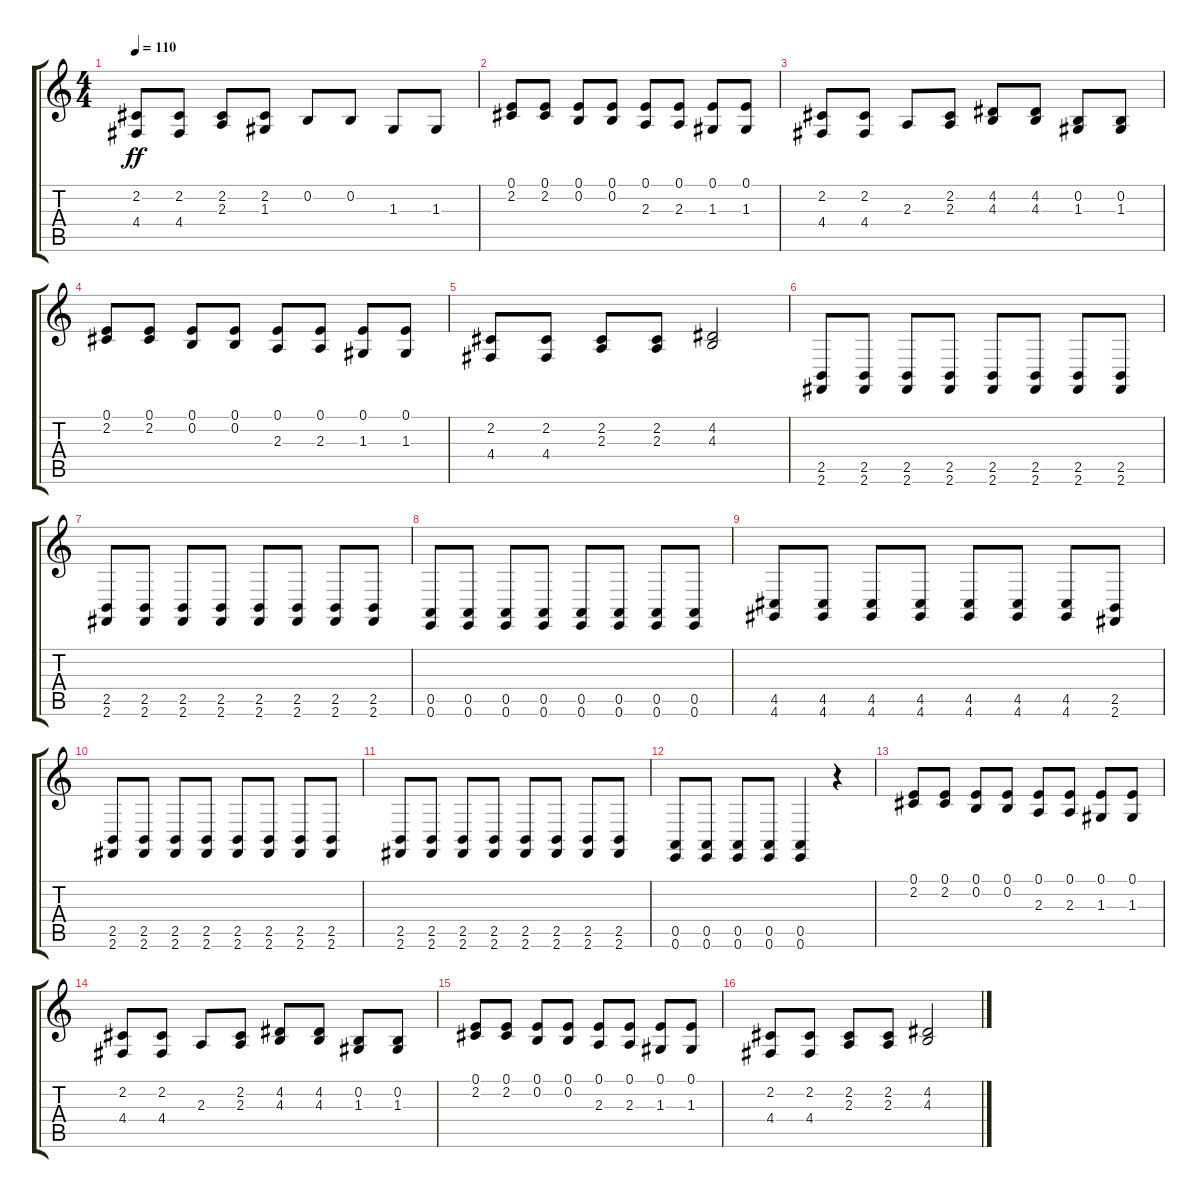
\track "" {instrument acousticgrandpiano}
\staff {score tabs}
\tuning (E4 B3 G3 D3 A2 E2) {hide}
\ts (4 4)
\tempo 110
\clef g2
\ks c
(2.2 4.4).8{dy ff} (2.2 4.4).8 (2.2 2.3).8 (2.2 1.3).8 0.2.8 0.2.8 1.3.8 1.3.8 |
(0.1 2.2).8 (0.1 2.2).8 (0.1 0.2).8 (0.1 0.2).8 (0.1 2.3).8 (0.1 2.3).8 (0.1 1.3).8 (0.1 1.3).8 |
(2.2 4.4).8 (2.2 4.4).8 2.3.8 (2.2 2.3).8 (4.2 4.3).8 (4.2 4.3).8 (0.2 1.3).8 (0.2 1.3).8 |
(0.1 2.2).8 (0.1 2.2).8 (0.1 0.2).8 (0.1 0.2).8 (0.1 2.3).8 (0.1 2.3).8 (0.1 1.3).8 (0.1 1.3).8 |
(2.2 4.4).8 (2.2 4.4).8 (2.2 2.3).8 (2.2 2.3).8 (4.2 4.3).2 |
(2.5 2.6).8 (2.5 2.6).8 (2.5 2.6).8 (2.5 2.6).8 (2.5 2.6).8 (2.5 2.6).8 (2.5 2.6).8 (2.5 2.6).8 |
(2.5 2.6).8 (2.5 2.6).8 (2.5 2.6).8 (2.5 2.6).8 (2.5 2.6).8 (2.5 2.6).8 (2.5 2.6).8 (2.5 2.6).8 |
(0.5 0.6).8 (0.5 0.6).8 (0.5 0.6).8 (0.5 0.6).8 (0.5 0.6).8 (0.5 0.6).8 (0.5 0.6).8 (0.5 0.6).8 |
(4.5 4.6).8 (4.5 4.6).8 (4.5 4.6).8 (4.5 4.6).8 (4.5 4.6).8 (4.5 4.6).8 (4.5 4.6).8 (2.5 2.6).8 |
(2.5 2.6).8 (2.5 2.6).8 (2.5 2.6).8 (2.5 2.6).8 (2.5 2.6).8 (2.5 2.6).8 (2.5 2.6).8 (2.5 2.6).8 |
(2.5 2.6).8 (2.5 2.6).8 (2.5 2.6).8 (2.5 2.6).8 (2.5 2.6).8 (2.5 2.6).8 (2.5 2.6).8 (2.5 2.6).8 |
(0.5 0.6).8 (0.5 0.6).8 (0.5 0.6).8 (0.5 0.6).8 (0.5 0.6).4 r.4 |
(0.1 2.2).8 (0.1 2.2).8 (0.1 0.2).8 (0.1 0.2).8 (0.1 2.3).8 (0.1 2.3).8 (0.1 1.3).8 (0.1 1.3).8 |
(2.2 4.4).8 (2.2 4.4).8 2.3.8 (2.2 2.3).8 (4.2 4.3).8 (4.2 4.3).8 (0.2 1.3).8 (0.2 1.3).8 |
(0.1 2.2).8 (0.1 2.2).8 (0.1 0.2).8 (0.1 0.2).8 (0.1 2.3).8 (0.1 2.3).8 (0.1 1.3).8 (0.1 1.3).8 |
(2.2 4.4).8 (2.2 4.4).8 (2.2 2.3).8 (2.2 2.3).8 (4.2 4.3).2
